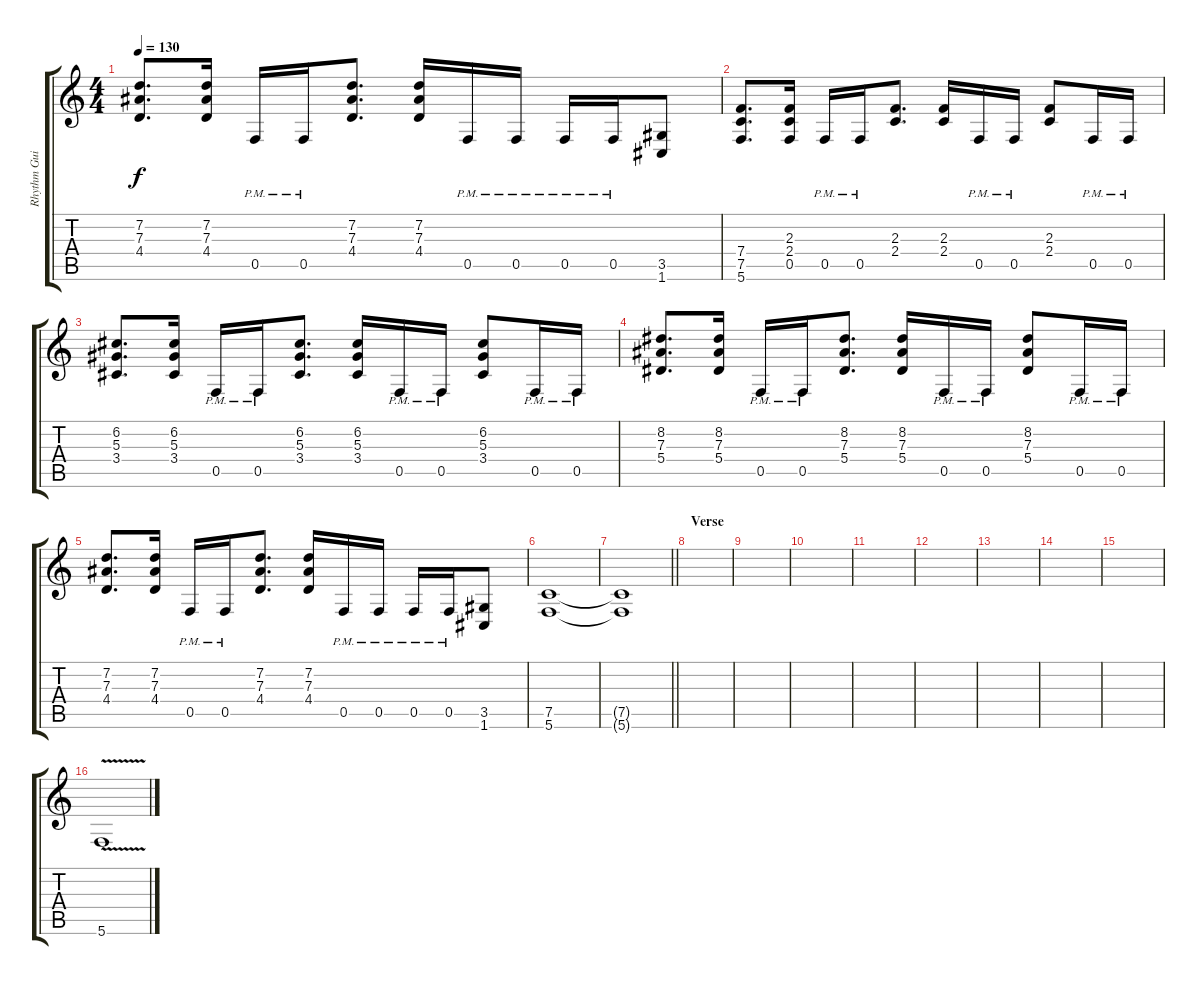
\track ("Rhythm Guitar 1" "Rhythm Gui") {instrument distortionguitar}
\staff {score tabs}
\tuning (C4 G3 Eb3 Bb2 F2 C2) {hide}
\ts (4 4)
\tempo 130
\clef g2
\ks c
(7.2 7.3 4.4).8{d dy f} (7.2 7.3 4.4).16 0.5{pm}.16 0.5{pm}.16 (7.2 7.3 4.4).8{d} (7.2 7.3 4.4).16 0.5{pm}.16 0.5{pm}.16 0.5{pm}.16 0.5{pm}.16 (3.5 1.6).8 |
(7.4 7.5 5.6).8{d} (2.3 2.4 0.5).16 0.5{pm}.16 0.5{pm}.16 (2.3 2.4).8{d} (2.3 2.4).16 0.5{pm}.16 0.5{pm}.16 (2.3 2.4).8 0.5{pm}.16 0.5{pm}.16 |
(6.2 5.3 3.4).8{d} (6.2 5.3 3.4).16 0.5{pm}.16 0.5{pm}.16 (6.2 5.3 3.4).8{d} (6.2 5.3 3.4).16 0.5{pm}.16 0.5{pm}.16 (6.2 5.3 3.4).8 0.5{pm}.16 0.5{pm}.16 |
(8.2 7.3 5.4).8{d} (8.2 7.3 5.4).16 0.5{pm}.16 0.5{pm}.16 (8.2 7.3 5.4).8{d} (8.2 7.3 5.4).16 0.5{pm}.16 0.5{pm}.16 (8.2 7.3 5.4).8 0.5{pm}.16 0.5{pm}.16 |
(7.2 7.3 4.4).8{d} (7.2 7.3 4.4).16 0.5{pm}.16 0.5{pm}.16 (7.2 7.3 4.4).8{d} (7.2 7.3 4.4).16 0.5{pm}.16 0.5{pm}.16 0.5{pm}.16 0.5{pm}.16 (3.5 1.6).8 |
(7.5 5.6).1 |
\barLineRight lightlight
(7.5{t} 5.6{t}).1 |
\section ("" "Verse")
|
|
|
|
|
|
|
|
5.6{v}.1
